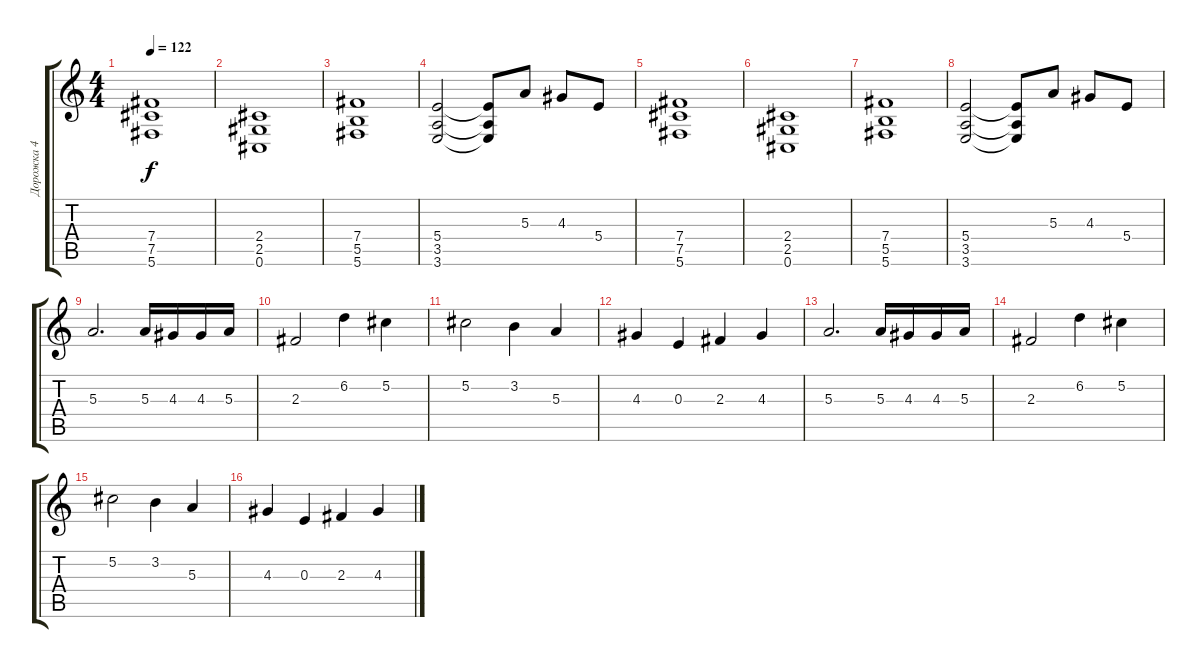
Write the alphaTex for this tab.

\track ("Дорожка 4" "Дорожка 4") {instrument distortionguitar}
\staff {score tabs}
\tuning (Db4 Ab3 E3 B2 Gb2 Db2) {hide}
\ts (4 4)
\tempo 122
\clef g2
\ks c
(7.4 7.5 5.6).1{dy f} |
(2.4 2.5 0.6).1 |
(7.4 5.5 5.6).1 |
(5.4 3.5 3.6).2 (5.4{t} 3.5{t} 3.6{t}).8 5.3.8 4.3.8 5.4.8 |
(7.4 7.5 5.6).1 |
(2.4 2.5 0.6).1 |
(7.4 5.5 5.6).1 |
(5.4 3.5 3.6).2 (5.4{t} 3.5{t} 3.6{t}).8 5.3.8 4.3.8 5.4.8 |
5.3.2{d} 5.3.16 4.3.16 4.3.16 5.3.16 |
2.3.2 6.2.4 5.2.4 |
5.2.2 3.2.4 5.3.4 |
4.3.4 0.3.4 2.3.4 4.3.4 |
5.3.2{d} 5.3.16 4.3.16 4.3.16 5.3.16 |
2.3.2 6.2.4 5.2.4 |
5.2.2 3.2.4 5.3.4 |
4.3.4 0.3.4 2.3.4 4.3.4
